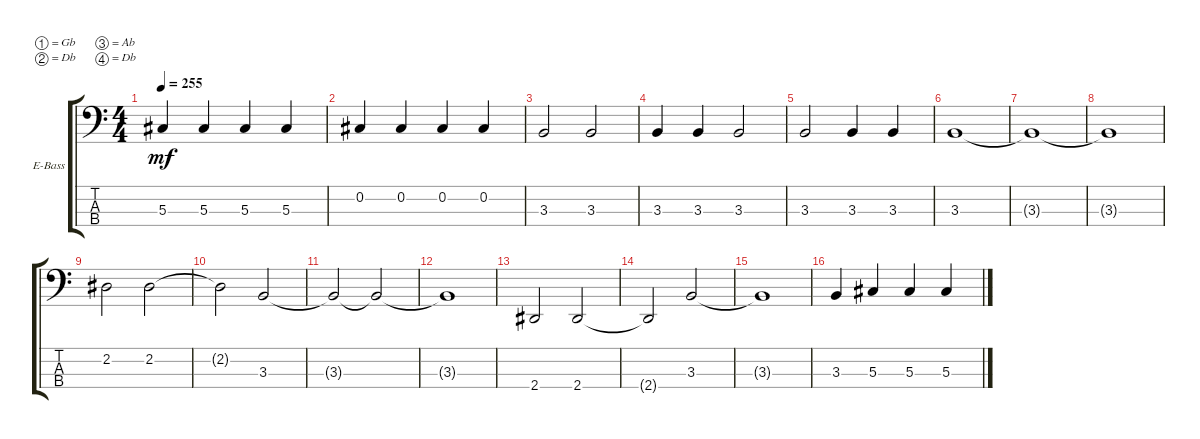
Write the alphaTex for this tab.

\bracketExtendMode groupsimilarinstruments
\firstSystemTrackNameOrientation horizontal
\otherSystemsTrackNameOrientation horizontal
\track ("Bass" "E-Bass") {instrument electricbassfinger}
\staff {score tabs}
\tuning (Gb2 Db2 Ab1 Db1)
\ts (4 4)
\tempo 255
\clef f4
\ks c
5.3.4{dy mf} 5.3.4 5.3.4 5.3.4 |
0.2.4 0.2.4 0.2.4 0.2.4 |
3.3.2 3.3.2 |
3.3.4 3.3.4 3.3.2 |
3.3.2 3.3.4 3.3.4 |
3.3.1 |
3.3{t}.1 |
3.3{t}.1 |
2.2.2 2.2.2 |
2.2{t}.2 3.3.2 |
3.3{t}.2 3.3{t}.2 |
3.3{t}.1 |
2.4.2 2.4.2 |
2.4{t}.2 3.3.2 |
3.3{t}.1 |
3.3.4 5.3.4 5.3.4 5.3.4
